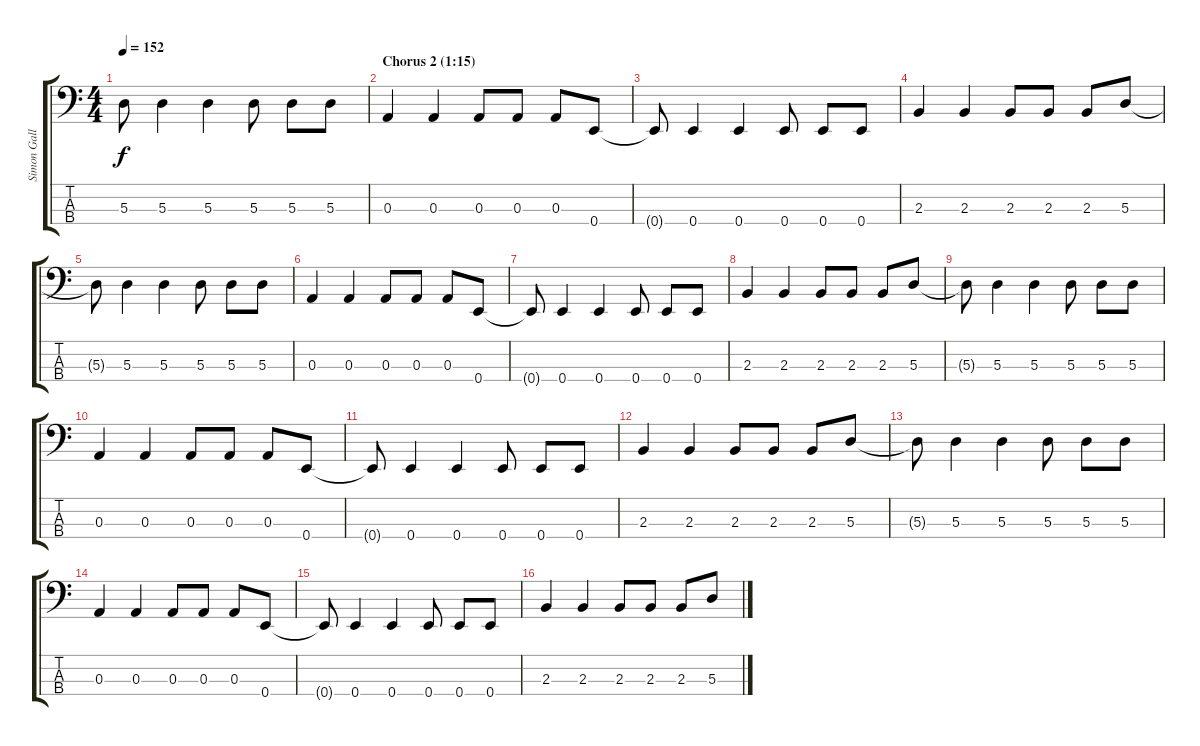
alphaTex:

\track ("Simon Gallup (bass)" "Simon Gall") {instrument electricbasspick}
\staff {score tabs}
\tuning (G2 D2 A1 E1) {hide}
\ts (4 4)
\tempo 152
\clef f4
\ks c
5.3{t}.8{dy f} 5.3.4 5.3.4 5.3.8 5.3.8 5.3.8 |
\section ("" "Chorus 2 (1:15)")
0.3.4 0.3.4 0.3.8 0.3.8 0.3.8 0.4.8 |
0.4{t}.8 0.4.4 0.4.4 0.4.8 0.4.8 0.4.8 |
2.3.4 2.3.4 2.3.8 2.3.8 2.3.8 5.3.8 |
5.3{t}.8 5.3.4 5.3.4 5.3.8 5.3.8 5.3.8 |
0.3.4 0.3.4 0.3.8 0.3.8 0.3.8 0.4.8 |
0.4{t}.8 0.4.4 0.4.4 0.4.8 0.4.8 0.4.8 |
2.3.4 2.3.4 2.3.8 2.3.8 2.3.8 5.3.8 |
5.3{t}.8 5.3.4 5.3.4 5.3.8 5.3.8 5.3.8 |
0.3.4 0.3.4 0.3.8 0.3.8 0.3.8 0.4.8 |
0.4{t}.8 0.4.4 0.4.4 0.4.8 0.4.8 0.4.8 |
2.3.4 2.3.4 2.3.8 2.3.8 2.3.8 5.3.8 |
5.3{t}.8 5.3.4 5.3.4 5.3.8 5.3.8 5.3.8 |
0.3.4 0.3.4 0.3.8 0.3.8 0.3.8 0.4.8 |
0.4{t}.8 0.4.4 0.4.4 0.4.8 0.4.8 0.4.8 |
2.3.4 2.3.4 2.3.8 2.3.8 2.3.8 5.3.8
